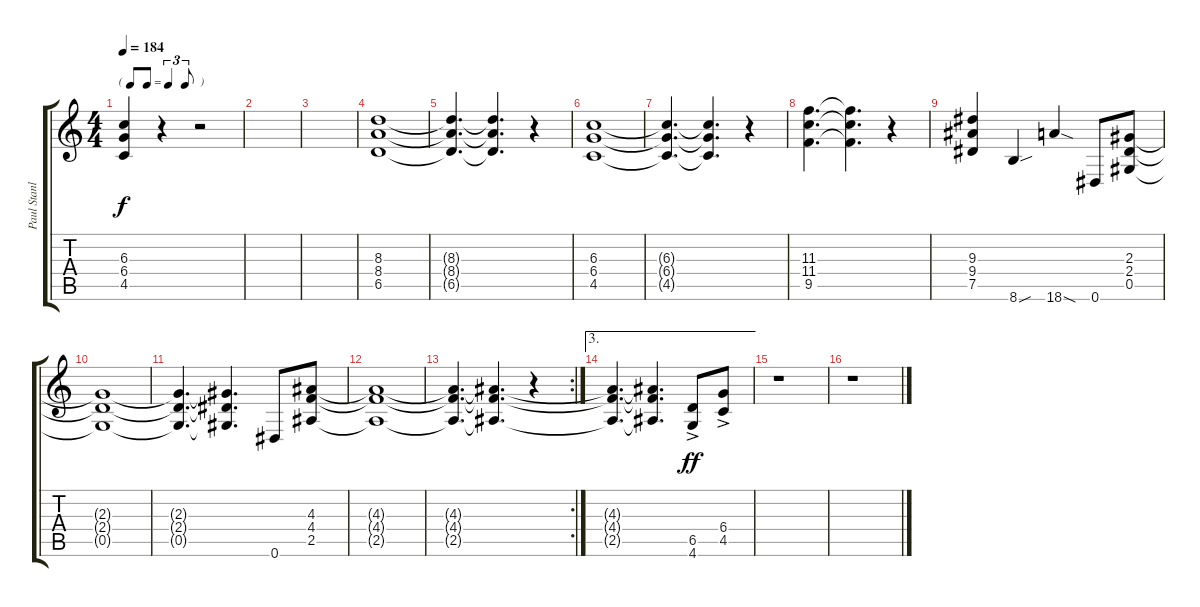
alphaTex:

\track ("Paul Stanley" "Paul Stanl") {instrument distortionguitar}
\staff {score tabs}
\tuning (Eb4 Bb3 Gb3 Db3 Ab2 Eb2) {hide}
\ts (4 4)
\tf triplet8th
\tempo 184
\clef g2
\ks c
(6.3 6.4 4.5).4{dy f} r.4 r.2 |
|
|
(8.3 8.4 6.5).1 |
(8.3{t} 8.4{t} 6.5{t}).4{d} (8.3{t} 8.4{t} 6.5{t}).4{d} r.4 |
(6.3 6.4 4.5).1 |
(6.3{t} 6.4{t} 4.5{t}).4{d} (6.3{t} 6.4{t} 4.5{t}).4{d} r.4 |
(11.3 11.4 9.5).4{d} (11.3{t} 11.4{t} 9.5{t}).4{d} r.4 |
(9.3 9.4 7.5).4 8.6{sou}.4 18.6{sod}.4 0.6.8 (2.3 2.4 0.5).8 |
(2.3{t} 2.4{t} 0.5{t}).1 |
(2.3{t} 2.4{t} 0.5{t}).4{d} (2.3{t} 2.4{t} 0.5{t}).4{d} 0.6.8 (4.3 4.4 2.5).8 |
(4.3{t} 4.4{t} 2.5{t}).1 |
\rc 2
(4.3{t} 4.4{t} 2.5{t}).4{d} (4.3{t} 4.4{t} 2.5{t}).4{d} r.4 |
\ae 3
(4.3{t} 4.4{t} 2.5{t}).4{d} (4.3{t} 4.4{t} 2.5{t}).4{d} (6.5{ac} 4.6{ac}).8{dy ff} (6.4 4.5{ac}).8 |
r.1 |
r.1
